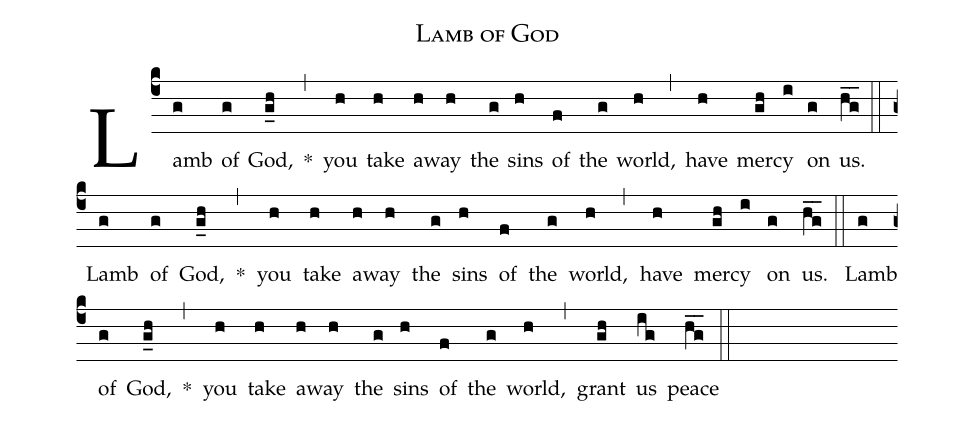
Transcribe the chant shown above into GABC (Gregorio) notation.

name: Lamb of God;
%%
(c4) Lamb(g) of(g) God,(g_h) *(,) you(h) take(h) a(h)way(h) the(g) sins(h) of(f) the(g) world,(h) (,) have(h) mer(gh)cy(i) on(g) us.(h_g_) (::) Lamb(g) of(g) God,(g_h) *(,) you(h) take(h) a(h)way(h) the(g) sins(h) of(f) the(g) world,(h) (,) have(h) mer(gh)cy(i) on(g) us.(h_g_) (::) Lamb(g) of(g) God,(g_h) *(,) you(h) take(h) a(h)way(h) the(g) sins(h) of(f) the(g) world,(h) (,) grant(gh) us(ig) peace(h_g_) (::)
